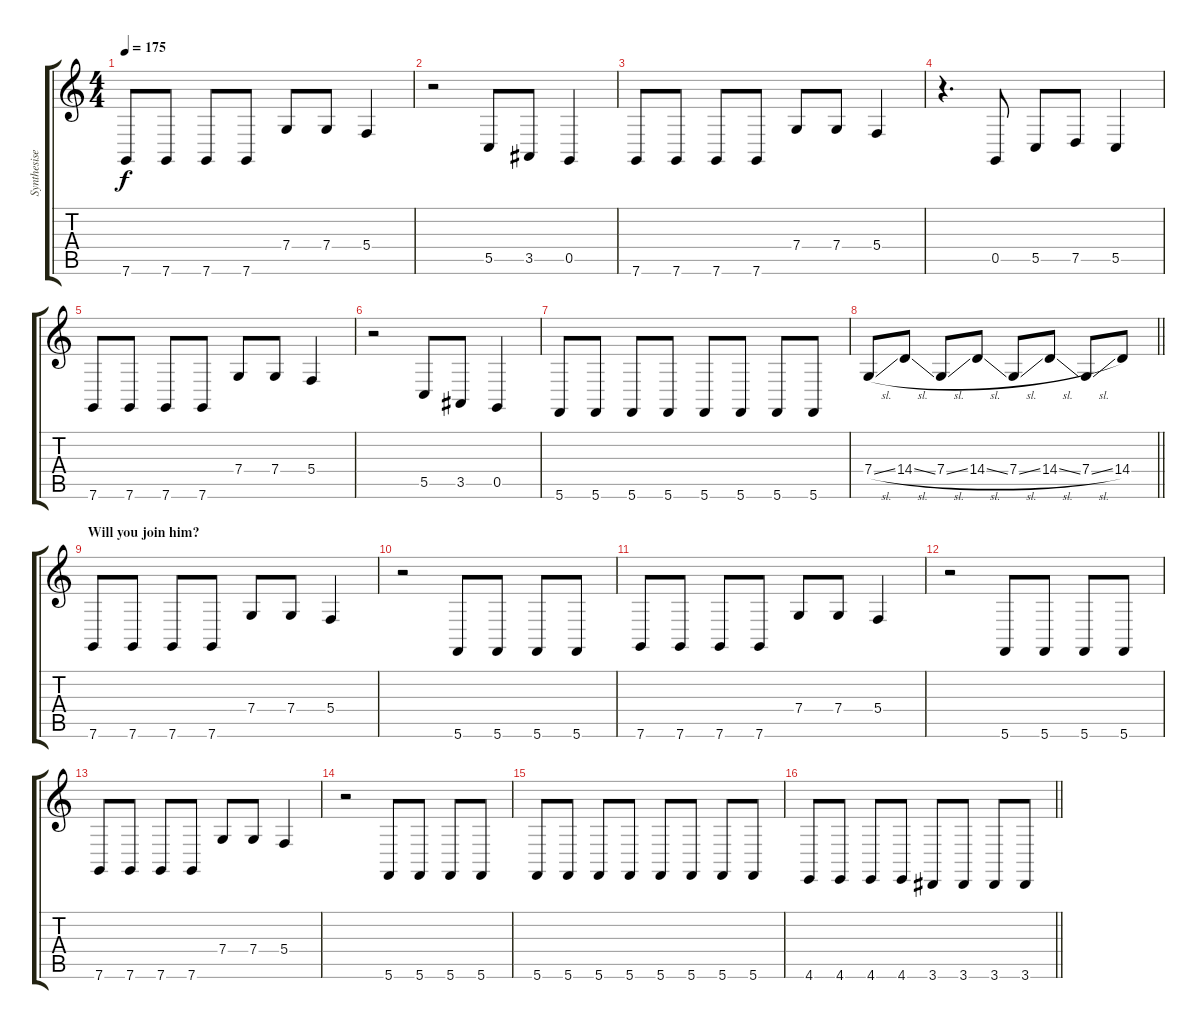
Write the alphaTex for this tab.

\track ("Synthesiser Two" "Synthesise") {instrument lead1square}
\staff {score tabs}
\tuning (D4 A3 F3 C3 G2 C2) {hide}
\ts (4 4)
\tempo 175
\clef g2
\ks c
7.6.8{dy f} 7.6.8 7.6.8 7.6.8 7.4.8 7.4.8 5.4.4 |
r.2 5.5.8 3.5.8 0.5.4 |
7.6.8 7.6.8 7.6.8 7.6.8 7.4.8 7.4.8 5.4.4 |
r.4{d} 0.5.8 5.5.8 7.5.8 5.5.4 |
7.6.8 7.6.8 7.6.8 7.6.8 7.4.8 7.4.8 5.4.4 |
r.2 5.5.8 3.5.8 0.5.4 |
5.6.8 5.6.8 5.6.8 5.6.8 5.6.8 5.6.8 5.6.8 5.6.8 |
\barLineRight lightlight
7.4{sl}.8 14.4{sl}.8 7.4{sl}.8 14.4{sl}.8 7.4{sl}.8 14.4{sl}.8 7.4{sl}.8 14.4.8 |
\section ("" "Will you join him?")
7.6.8 7.6.8 7.6.8 7.6.8 7.4.8 7.4.8 5.4.4 |
r.2 5.6.8 5.6.8 5.6.8 5.6.8 |
7.6.8 7.6.8 7.6.8 7.6.8 7.4.8 7.4.8 5.4.4 |
r.2 5.6.8 5.6.8 5.6.8 5.6.8 |
7.6.8 7.6.8 7.6.8 7.6.8 7.4.8 7.4.8 5.4.4 |
r.2 5.6.8 5.6.8 5.6.8 5.6.8 |
5.6.8 5.6.8 5.6.8 5.6.8 5.6.8 5.6.8 5.6.8 5.6.8 |
\barLineRight lightlight
4.6.8 4.6.8 4.6.8 4.6.8 3.6.8 3.6.8 3.6.8 3.6.8
